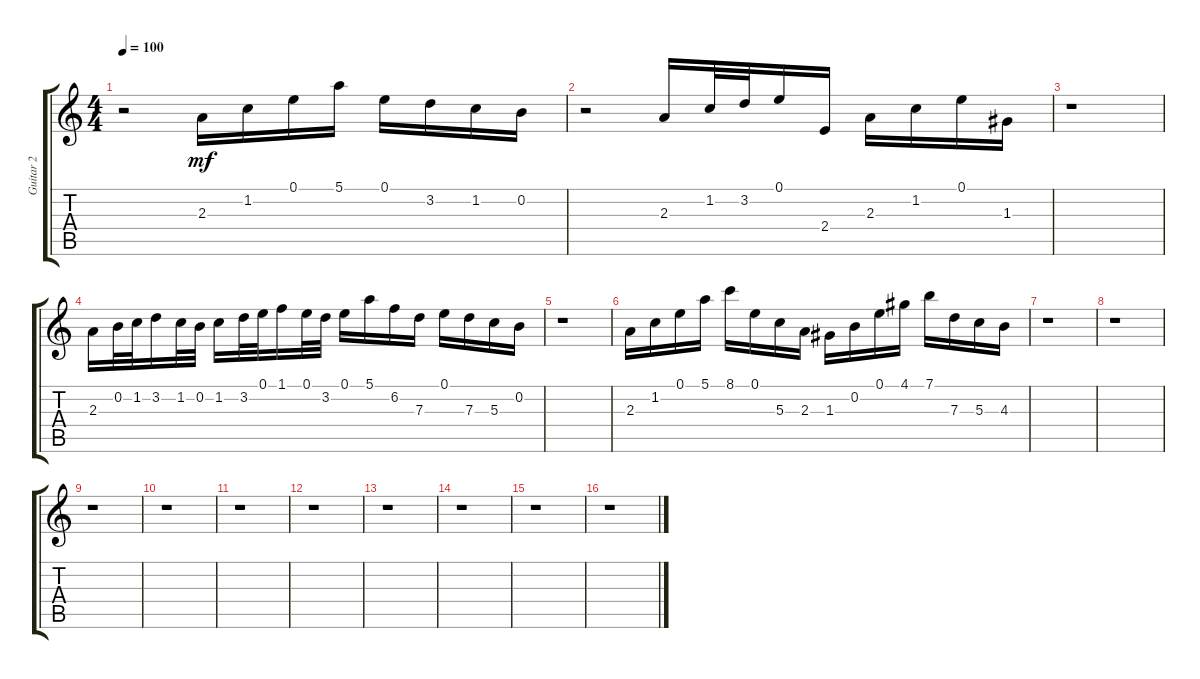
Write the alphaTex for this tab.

\track ("Guitar 2" "Guitar 2") {instrument acousticguitarnylon}
\staff {score tabs}
\tuning (E4 B3 G3 D3 A2 E2) {hide}
\ts (4 4)
\tempo 100
\clef g2
\ks c
r.2{dy mf instrument acousticguitarnylon} 2.3.16 1.2.16 0.1.16 5.1.16 0.1.16 3.2.16 1.2.16 0.2.16 |
r.2 2.3.16 1.2.32 3.2.32 0.1.16 2.4.16 2.3.16 1.2.16 0.1.16 1.3.16 |
r.1 |
2.3.16 0.2.32 1.2.32 3.2.16 1.2.32 0.2.32 1.2.16 3.2.32 0.1.32 1.1.16 0.1.32 3.2.32 0.1.16 5.1.16 6.2.16 7.3.16 0.1.16 7.3.16 5.3.16 0.2.16 |
r.1 |
2.3.16 1.2.16 0.1.16 5.1.16 8.1.16 0.1.16 5.3.16 2.3.16 1.3.16 0.2.16 0.1.16 4.1.16 7.1.16 7.3.16 5.3.16 4.3.16 |
r.1 |
r.1 |
r.1 |
r.1 |
r.1 |
r.1 |
r.1 |
r.1 |
r.1 |
r.1
